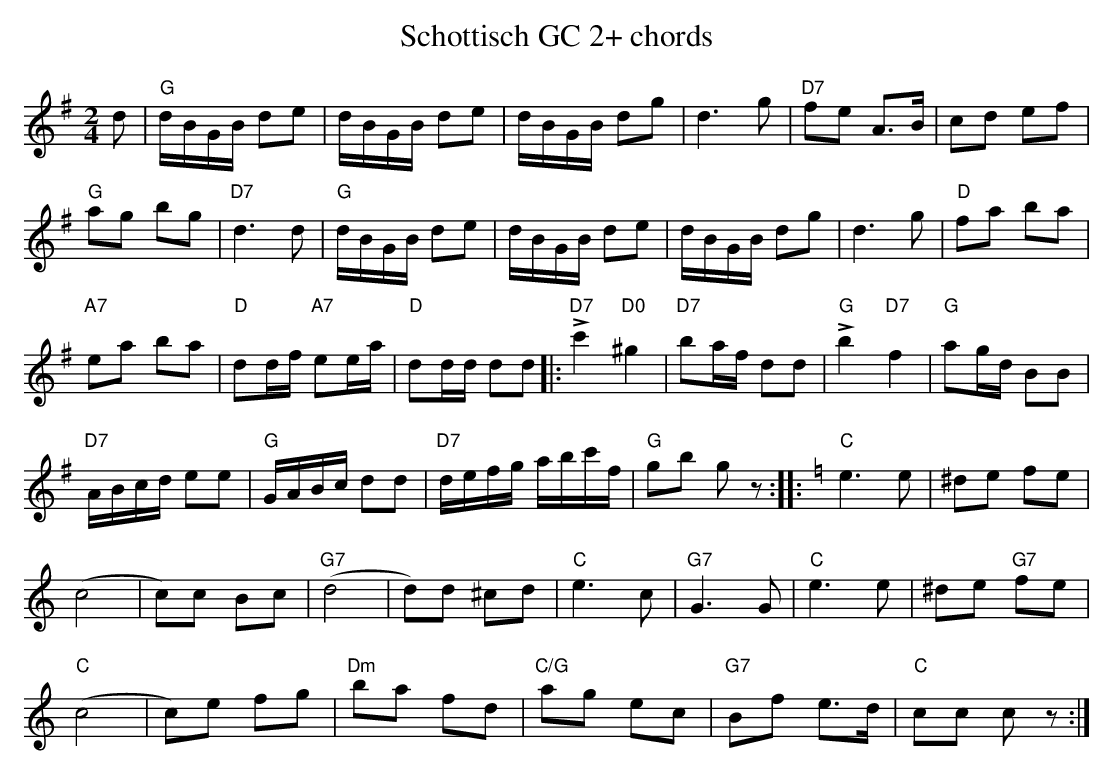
X:1
T:Schottisch GC 2+ chords
M:2/4
L:1/16
K:Gmaj%%MIDI gchordon
d2 | "G"dBGB d2e2 | dBGB d2e2 | dBGB d2g2 | d6g2 | "D7"f2e2 A3B | c2d2 e2f2 |
"G"a2g2 b2g2 | "D7"d6d2 | "G"dBGB d2e2 | dBGB d2e2 | dBGB d2g2 | d6g2 | "D"f2a2 b2a2 |
"A7"e2a2 b2a2 | "D"d2df "A7"e2ea | "D"d2dd d2d2 |: "D7"!>!c'4"D0"^g4 | "D7"b2af d2d2 | "G"!>!b4"D7"f4 | "G"a2gd B2B2 |
"D7"ABcd e2e2 | "G"GABc d2d2 | "D7"defg abc'f | "G"g2b2 g2z2 :: [K:Cmaj] "C"e6e2 | ^d2e2 f2e2 |
(c8 | c2)c2 B2c2 | "G7"(d8 | d2)d2 ^c2d2 | "C"e6c2 | "G7"G6G2 | "C"e6e2 | ^d2e2 "G7"f2e2 |
"C"(c8 | c2)e2 f2g2 | "Dm"b2a2 f2d2 | "C/G"a2g2 e2c2 | "G7"B2f2 e3d | "C"c2c2 c2z2 :|
